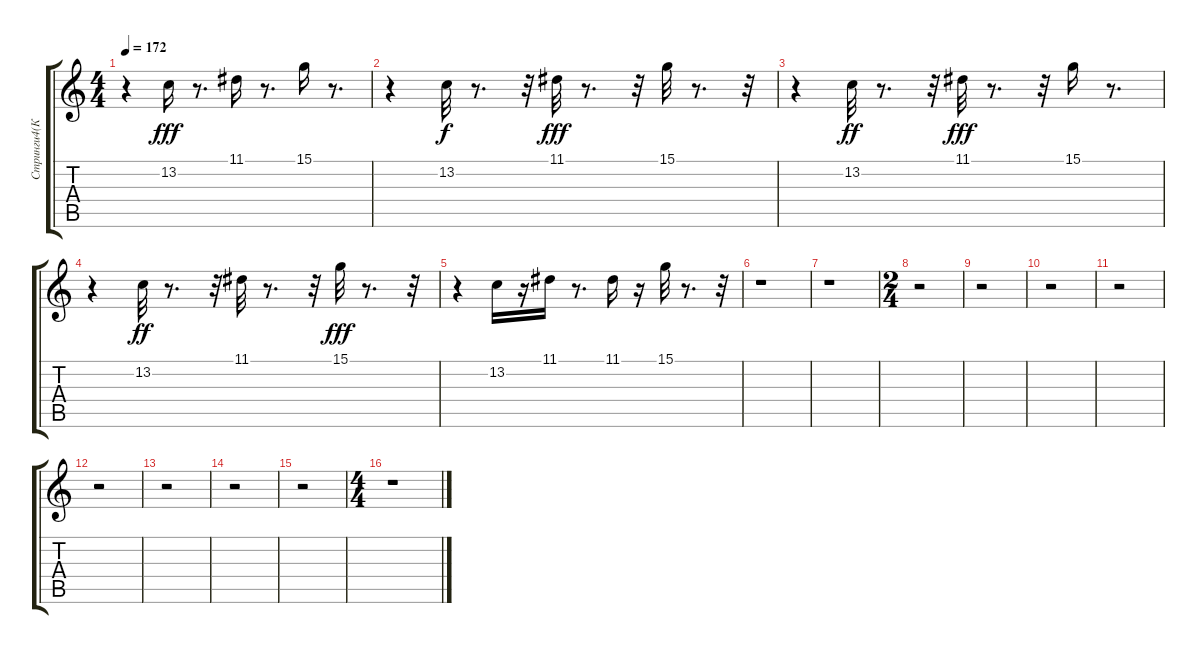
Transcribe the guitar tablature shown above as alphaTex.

\track ("Стринги4(Козлов)" "Стринги4(К") {instrument pizzicatostrings}
\staff {score tabs}
\tuning (E4 B3 G3 D3 A2 E2) {hide}
\ts (4 4)
\tempo 172
\clef g2
\ks c
r.4{dy fff} 13.2.16 r.8{d} 11.1.16 r.8{d} 15.1.16 r.8{d} |
r.4 13.2.32{dy f} r.8{d} r.32 11.1.32{dy fff} r.8{d} r.32 15.1.32 r.8{d} r.32 |
r.4 13.2.32{dy ff} r.8{d} r.32 11.1.32{dy fff} r.8{d} r.32 15.1.16 r.8{d} |
r.4 13.2.32{dy ff} r.8{d} r.32 11.1.32 r.8{d} r.32 15.1.32{dy fff} r.8{d} r.32 |
r.4 13.2.16 r.16 11.1.16 r.8{d} 11.1.16 r.16 15.1.32 r.8{d} r.32 |
r.1 |
r.1 |
\ts (2 4)
r.2 |
r.2 |
r.2 |
r.2 |
r.2 |
r.2 |
r.2 |
r.2 |
\ts (4 4)
r.1
